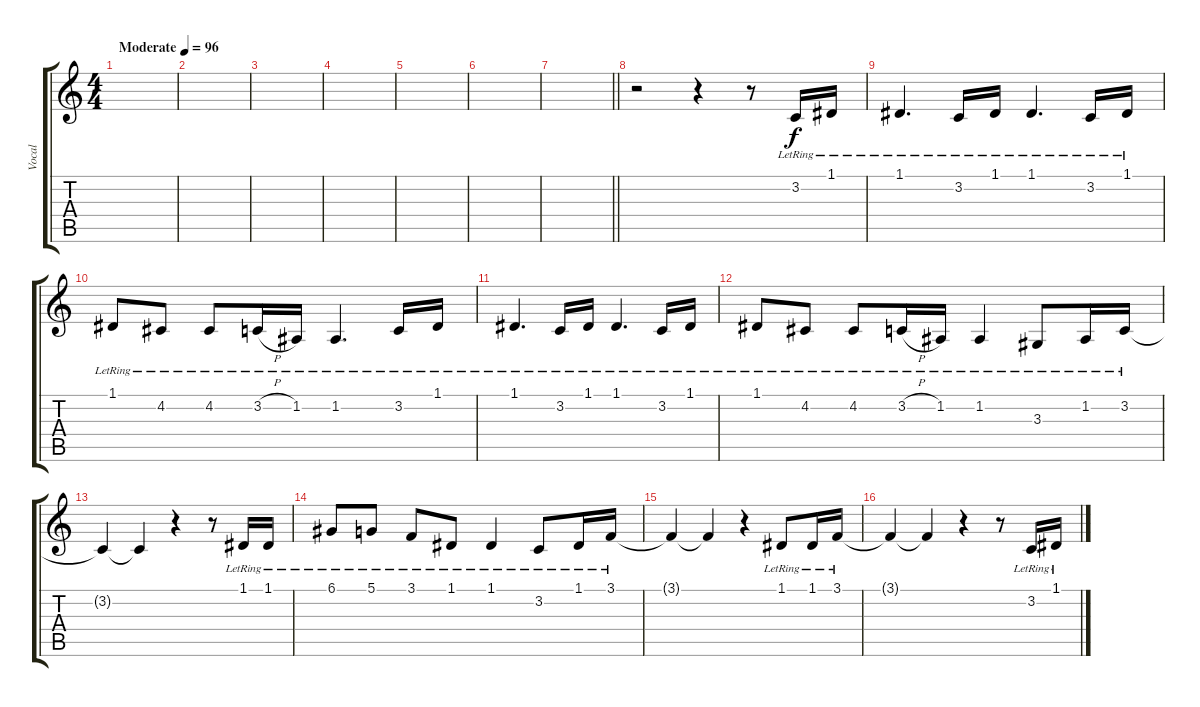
\track ("Vocal" "Vocal") {instrument acousticgrandpiano}
\staff {score tabs}
\tuning (D4 A3 F3 C3 G2 C2) {hide}
\ts (4 4)
\section ("" "")
\tempo (96 "Moderate")
\clef g2
\ks aminor
|
|
|
|
|
|
\barLineRight lightlight
|
\section ("" "")
r.2 r.4 r.8 3.2{lr}.16 1.1{lr}.16 |
1.1{lr}.4{d} 3.2{lr}.16 1.1{lr}.16 1.1{lr}.4{d} 3.2{lr}.16 1.1{lr}.16 |
1.1{lr}.8 4.2{lr}.8 4.2{lr}.8 3.2{h lr}.16 1.2{lr}.16 1.2{lr}.4{d} 3.2{lr}.16 1.1{lr}.16 |
1.1{lr}.4{d} 3.2{lr}.16 1.1{lr}.16 1.1{lr}.4{d} 3.2{lr}.16 1.1{lr}.16 |
1.1{lr}.8 4.2{lr}.8 4.2{lr}.8 3.2{h lr}.16 1.2{lr}.16 1.2{lr}.4 3.3{lr}.8 1.2{lr}.16 3.2{lr}.16 |
3.2{t}.4 3.2{t}.4 r.4 r.8 1.1{lr}.16 1.1{lr}.16 |
6.1{lr}.8 5.1{lr}.8 3.1{lr}.8 1.1{lr}.8 1.1{lr}.4 3.2{lr}.8 1.1{lr}.16 3.1{lr}.16 |
3.1{t}.4 3.1{t}.4 r.4 1.1{lr}.8 1.1{lr}.16 3.1{lr}.16 |
3.1{t}.4 3.1{t}.4 r.4 r.8 3.2{lr}.16 1.1{lr}.16
